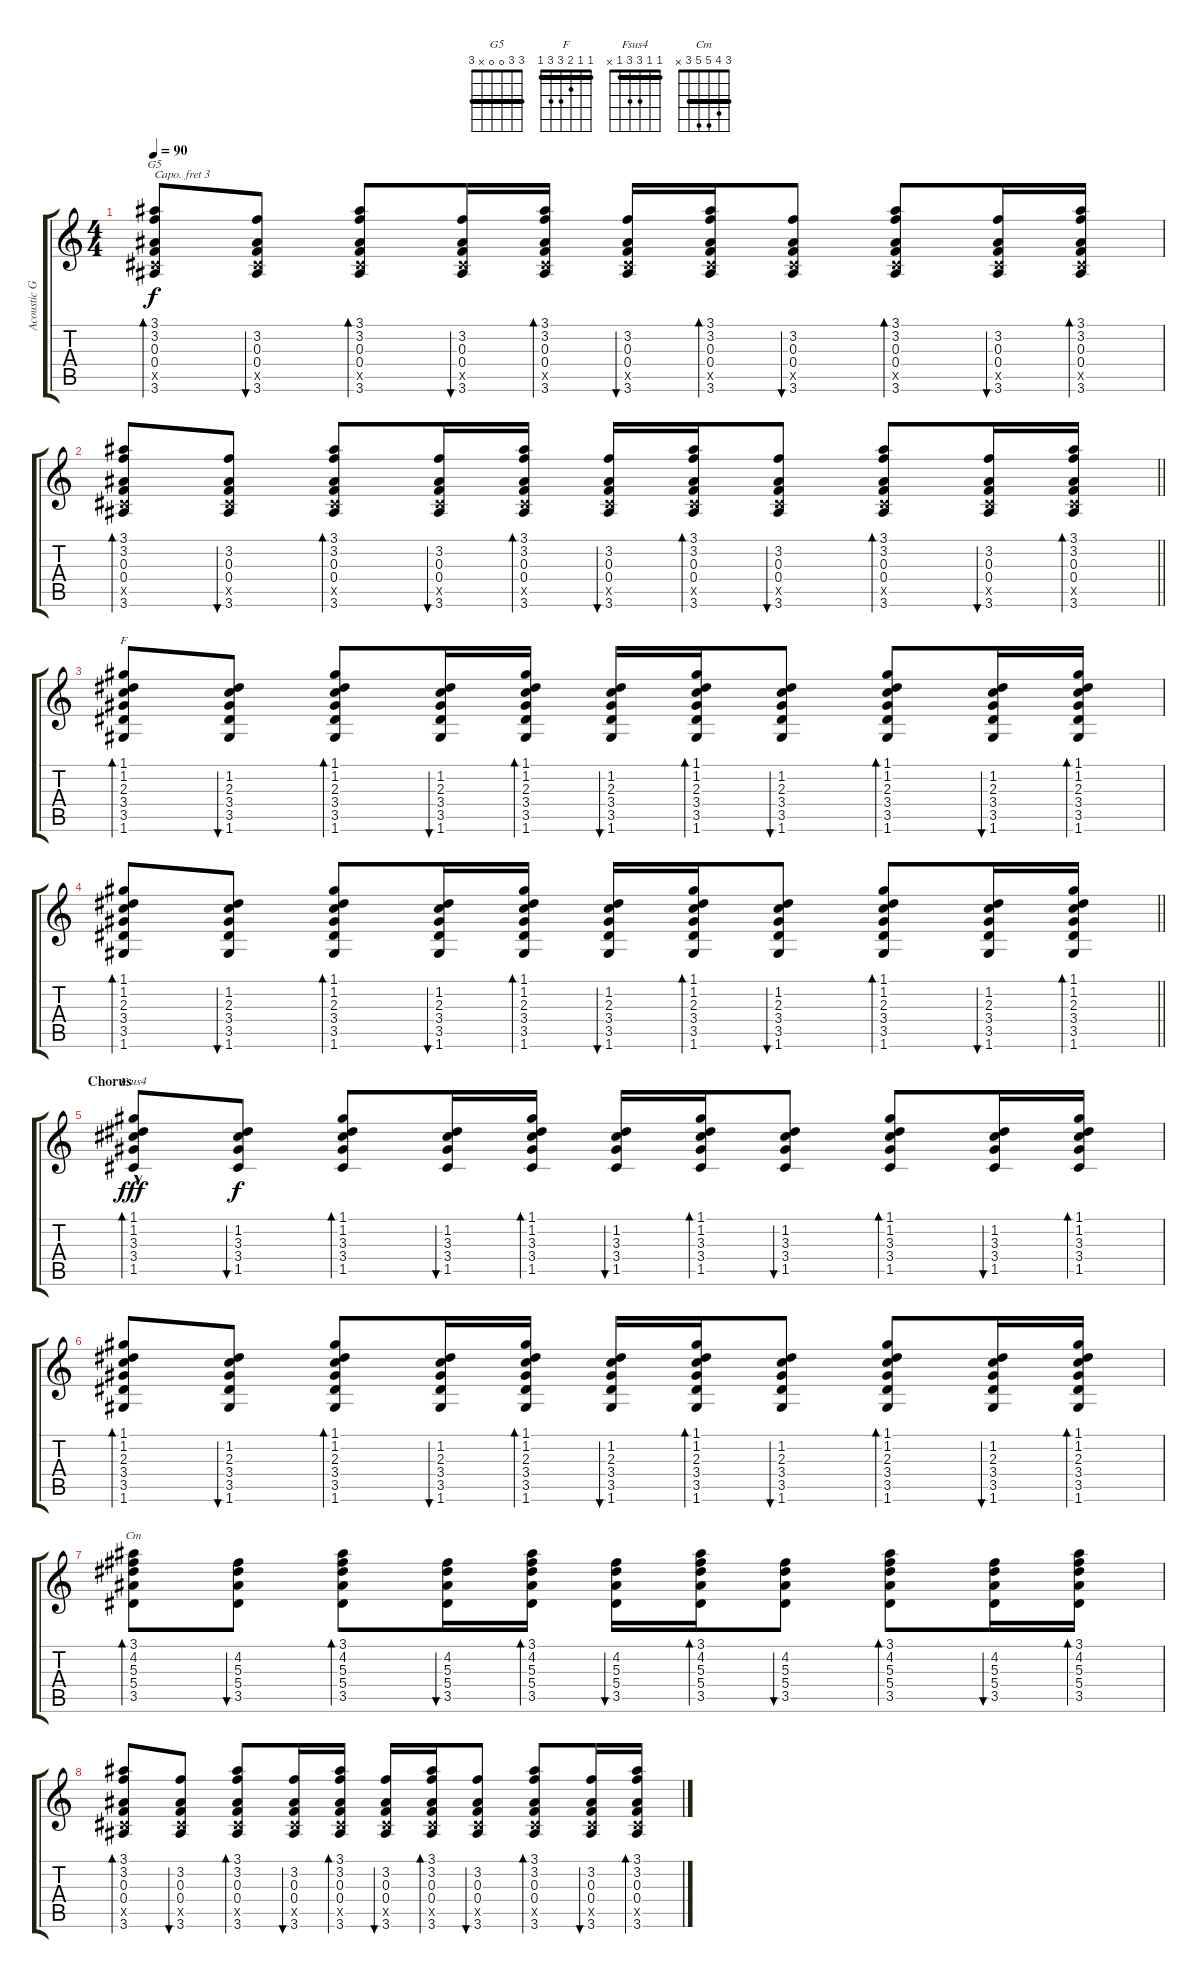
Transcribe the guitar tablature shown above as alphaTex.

\track ("Acoustic Guitar (Capo 3rd fret)" "Acoustic G") {instrument acousticguitarsteel}
\staff {score tabs}
\capo 3
\tuning (E4 B3 G3 D3 A2 E2) {hide}
\chord ("G5" 3 3 0 0 x 3) {barre 3}
\chord ("F" 1 1 2 3 3 1) {barre 1}
\chord ("Fsus4" 1 1 3 3 1 x) {barre 1}
\chord ("Cm" 3 4 5 5 3 x) {barre 3}
\ts (4 4)
\tempo 90
\clef g2
\ks c
(3.1 3.2 0.3 0.4 1.5{x} 3.6).8{bd 30 ch "G5" dy f} (3.2 0.3 0.4 1.5{x} 3.6).8{bu 30} (3.1 3.2 0.3 0.4 1.5{x} 3.6).8{bd 30} (3.2 0.3 0.4 1.5{x} 3.6).16{bu 30} (3.1 3.2 0.3 0.4 1.5{x} 3.6).16{bd 30} (3.2 0.3 0.4 1.5{x} 3.6).16{bu 30} (3.1 3.2 0.3 0.4 1.5{x} 3.6).16{bd 30} (3.2 0.3 0.4 1.5{x} 3.6).8{bu 30} (3.1 3.2 0.3 0.4 1.5{x} 3.6).8{bd 30} (3.2 0.3 0.4 1.5{x} 3.6).16{bu 30} (3.1 3.2 0.3 0.4 1.5{x} 3.6).16{bd 30} |
\barLineRight lightlight
(3.1 3.2 0.3 0.4 1.5{x} 3.6).8{bd 30} (3.2 0.3 0.4 1.5{x} 3.6).8{bu 30} (3.1 3.2 0.3 0.4 1.5{x} 3.6).8{bd 30} (3.2 0.3 0.4 1.5{x} 3.6).16{bu 30} (3.1 3.2 0.3 0.4 1.5{x} 3.6).16{bd 30} (3.2 0.3 0.4 1.5{x} 3.6).16{bu 30} (3.1 3.2 0.3 0.4 1.5{x} 3.6).16{bd 30} (3.2 0.3 0.4 1.5{x} 3.6).8{bu 30} (3.1 3.2 0.3 0.4 1.5{x} 3.6).8{bd 30} (3.2 0.3 0.4 1.5{x} 3.6).16{bu 30} (3.1 3.2 0.3 0.4 1.5{x} 3.6).16{bd 30} |
(1.1 1.2 2.3 3.4 3.5 1.6).8{bd 30 ch "F"} (1.2 2.3 3.4 3.5 1.6).8{bu 30} (1.1 1.2 2.3 3.4 3.5 1.6).8{bd 30} (1.2 2.3 3.4 3.5 1.6).16{bu 30} (1.1 1.2 2.3 3.4 3.5 1.6).16{bd 30} (1.2 2.3 3.4 3.5 1.6).16{bu 30} (1.1 1.2 2.3 3.4 3.5 1.6).16{bd 30} (1.2 2.3 3.4 3.5 1.6).8{bu 30} (1.1 1.2 2.3 3.4 3.5 1.6).8{bd 30} (1.2 2.3 3.4 3.5 1.6).16{bu 30} (1.1 1.2 2.3 3.4 3.5 1.6).16{bd 30} |
\barLineRight lightlight
(1.1 1.2 2.3 3.4 3.5 1.6).8{bd 30} (1.2 2.3 3.4 3.5 1.6).8{bu 30} (1.1 1.2 2.3 3.4 3.5 1.6).8{bd 30} (1.2 2.3 3.4 3.5 1.6).16{bu 30} (1.1 1.2 2.3 3.4 3.5 1.6).16{bd 30} (1.2 2.3 3.4 3.5 1.6).16{bu 30} (1.1 1.2 2.3 3.4 3.5 1.6).16{bd 30} (1.2 2.3 3.4 3.5 1.6).8{bu 30} (1.1 1.2 2.3 3.4 3.5 1.6).8{bd 30} (1.2 2.3 3.4 3.5 1.6).16{bu 30} (1.1 1.2 2.3 3.4 3.5 1.6).16{bd 30} |
\section ("" "Chorus")
(1.1{hac} 1.2{hac} 3.3{hac} 3.4{hac} 1.5{hac}).8{bd 30 ch "Fsus4" dy fff} (1.2 3.3 3.4 1.5).8{bu 30 dy f} (1.1 1.2 3.3 3.4 1.5).8{bd 30} (1.2 3.3 3.4 1.5).16{bu 30} (1.1 1.2 3.3 3.4 1.5).16{bd 30} (1.2 3.3 3.4 1.5).16{bu 30} (1.1 1.2 3.3 3.4 1.5).16{bd 30} (1.2 3.3 3.4 1.5).8{bu 30} (1.1 1.2 3.3 3.4 1.5).8{bd 30} (1.2 3.3 3.4 1.5).16{bu 30} (1.1 1.2 3.3 3.4 1.5).16{bd 30} |
(1.1 1.2 2.3 3.4 3.5 1.6).8{bd 30} (1.2 2.3 3.4 3.5 1.6).8{bu 30} (1.1 1.2 2.3 3.4 3.5 1.6).8{bd 30} (1.2 2.3 3.4 3.5 1.6).16{bu 30} (1.1 1.2 2.3 3.4 3.5 1.6).16{bd 30} (1.2 2.3 3.4 3.5 1.6).16{bu 30} (1.1 1.2 2.3 3.4 3.5 1.6).16{bd 30} (1.2 2.3 3.4 3.5 1.6).8{bu 30} (1.1 1.2 2.3 3.4 3.5 1.6).8{bd 30} (1.2 2.3 3.4 3.5 1.6).16{bu 30} (1.1 1.2 2.3 3.4 3.5 1.6).16{bd 30} |
(3.1 4.2 5.3 5.4 3.5).8{bd 30 ch "Cm"} (4.2 5.3 5.4 3.5).8{bu 30} (3.1 4.2 5.3 5.4 3.5).8{bd 30} (4.2 5.3 5.4 3.5).16{bu 30} (3.1 4.2 5.3 5.4 3.5).16{bd 30} (4.2 5.3 5.4 3.5).16{bu 30} (3.1 4.2 5.3 5.4 3.5).16{bd 30} (4.2 5.3 5.4 3.5).8{bu 30} (3.1 4.2 5.3 5.4 3.5).8{bd 30} (4.2 5.3 5.4 3.5).16{bu 30} (3.1 4.2 5.3 5.4 3.5).16{bd 30} |
(3.1 3.2 0.3 0.4 1.5{x} 3.6).8{bd 30} (3.2 0.3 0.4 1.5{x} 3.6).8{bu 30} (3.1 3.2 0.3 0.4 1.5{x} 3.6).8{bd 30} (3.2 0.3 0.4 1.5{x} 3.6).16{bu 30} (3.1 3.2 0.3 0.4 1.5{x} 3.6).16{bd 30} (3.2 0.3 0.4 1.5{x} 3.6).16{bu 30} (3.1 3.2 0.3 0.4 1.5{x} 3.6).16{bd 30} (3.2 0.3 0.4 1.5{x} 3.6).8{bu 30} (3.1 3.2 0.3 0.4 1.5{x} 3.6).8{bd 30} (3.2 0.3 0.4 1.5{x} 3.6).16{bu 30} (3.1 3.2 0.3 0.4 1.5{x} 3.6).16{bd 30}
